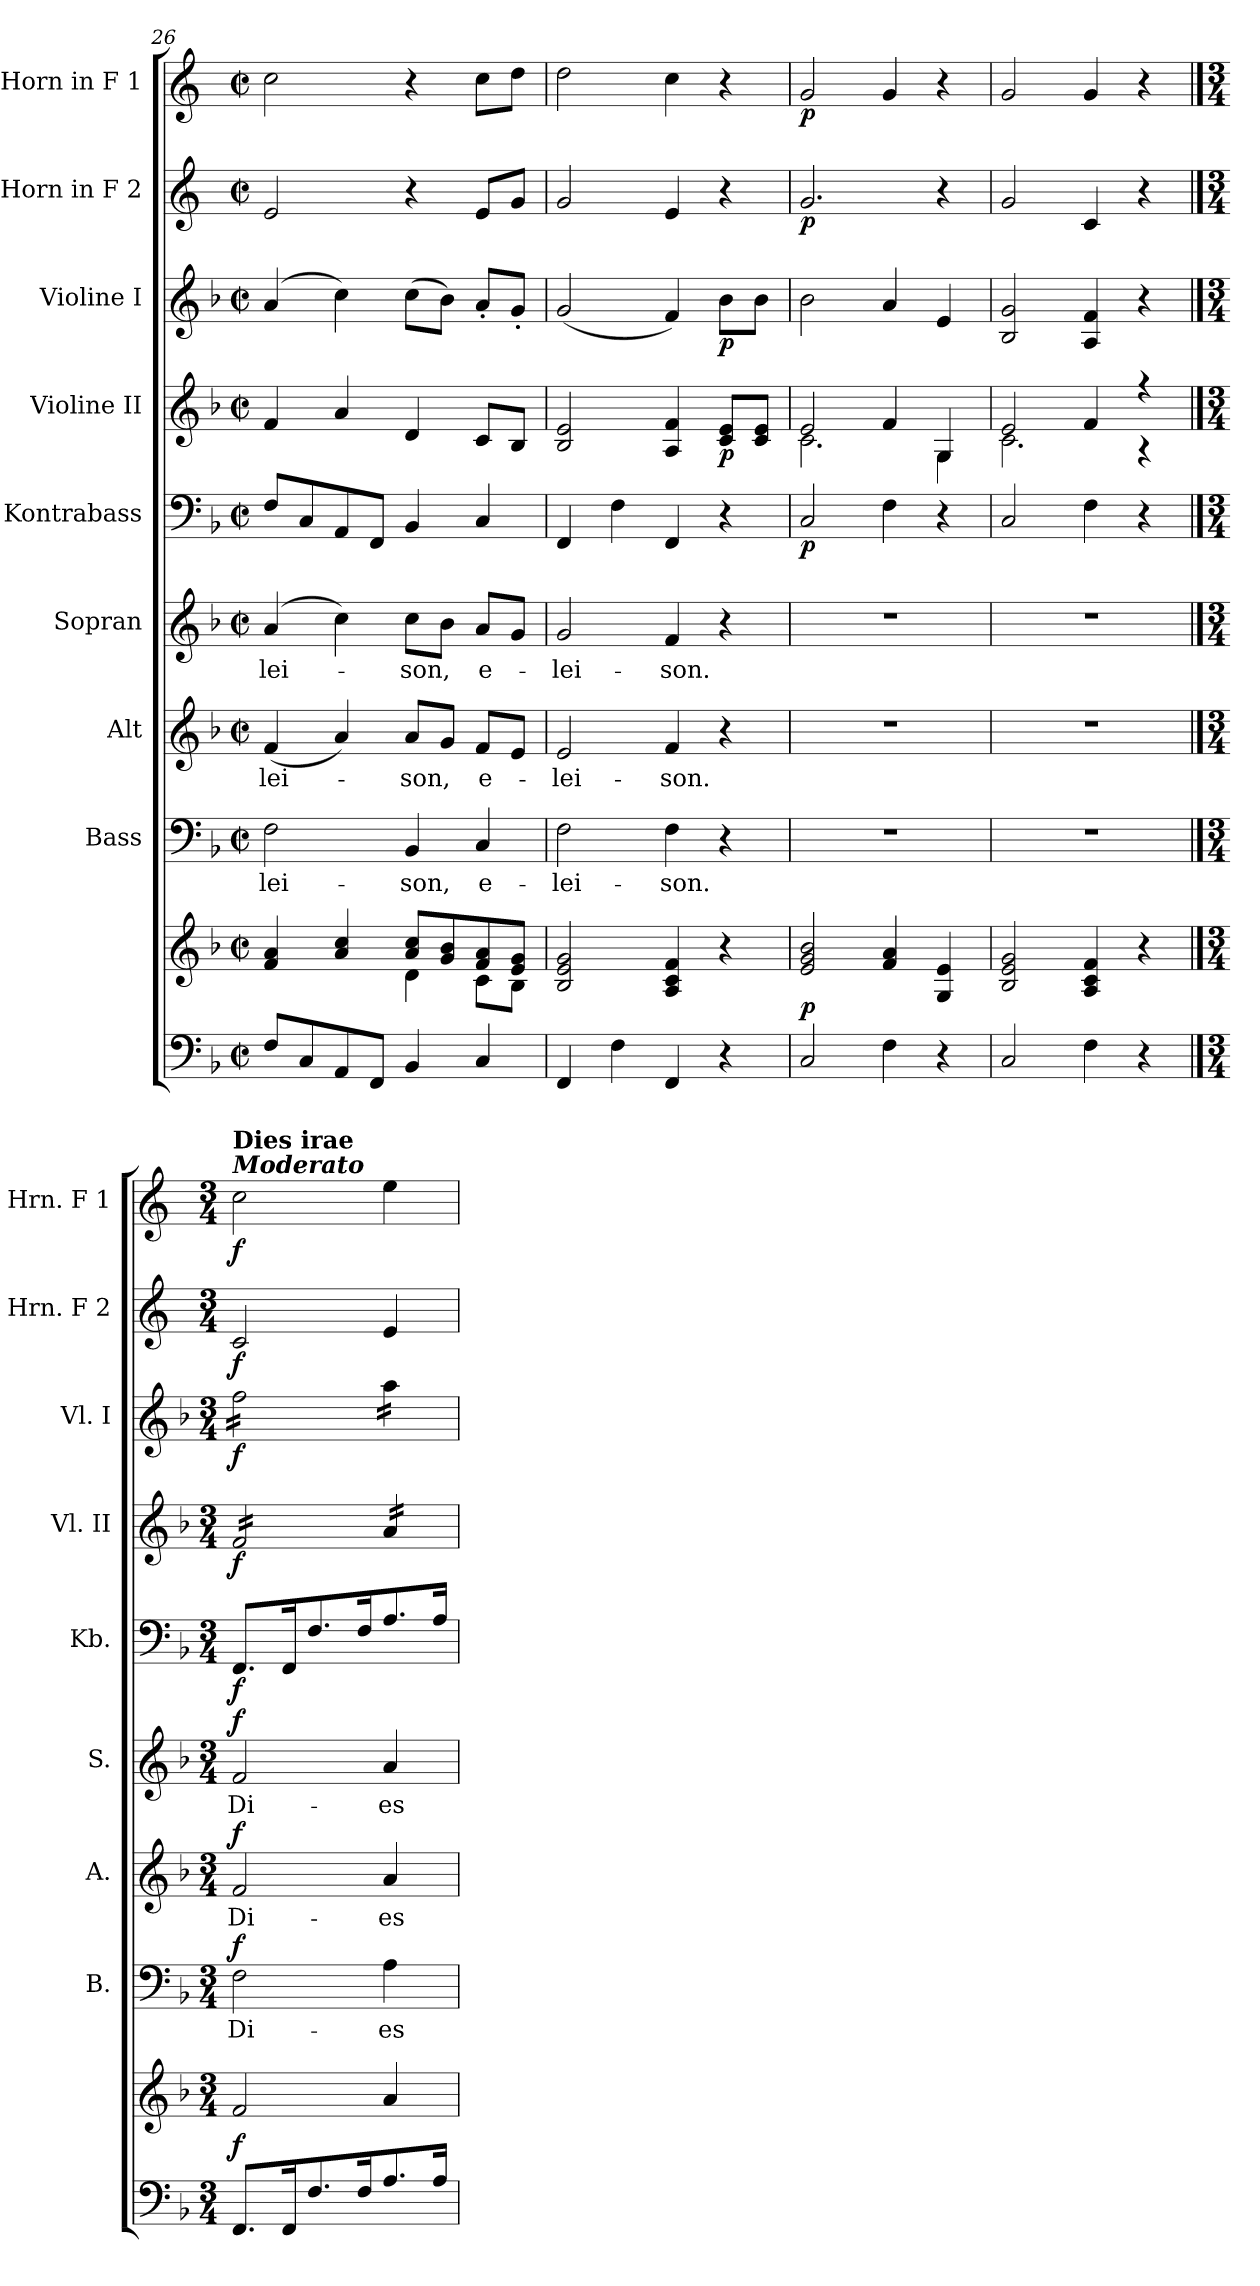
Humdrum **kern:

**kern	**kern	**dynam	**kern	**text	**dynam	**kern	**text	**dynam	**kern	**text	**dynam	**kern	**dynam	**kern	**dynam	**kern	**dynam	**kern	**dynam	**kern	**dynam
*part9	*part9	*part9	*part8	*part8	*part8	*part7	*part7	*part7	*part6	*part6	*part6	*part5	*part5	*part4	*part4	*part3	*part3	*part2	*part2	*part1	*part1
*staff10	*staff9	*staff9/10	*staff8	*staff8	*staff8	*staff7	*staff7	*staff7	*staff6	*staff6	*staff6	*staff5	*staff5	*staff4	*staff4	*staff3	*staff3	*staff2	*staff2	*staff1	*staff1
*	*	*	*I"Bass	*	*	*I"Alt	*	*	*I"Sopran	*	*	*I"Kontrabass	*	*I"Violine II	*	*I"Violine I	*	*I"Horn in F 2	*	*I"Horn in F 1	*
*	*	*	*I'B.	*	*	*I'A.	*	*	*I'S.	*	*	*I'Kb.	*	*I'Vl. II	*	*I'Vl. I	*	*I'Hrn. F 2	*	*I'Hrn. F 1	*
*clefF4	*clefG2	*	*clefF4	*	*	*clefG2	*	*	*clefG2	*	*	*clefF4	*	*clefG2	*	*clefG2	*	*clefG2	*	*clefG2	*
*	*	*	*	*	*	*	*	*	*	*	*	*ITrd7c12	*	*	*	*	*	*ITrd4c7	*	*ITrd4c7	*
*k[b-]	*k[b-]	*	*k[b-]	*	*	*k[b-]	*	*	*k[b-]	*	*	*k[b-]	*	*k[b-]	*	*k[b-]	*	*k[b-]	*	*k[b-]	*
*F:	*F:	*	*F:	*	*	*F:	*	*	*F:	*	*	*F:	*	*F:	*	*F:	*	*F:	*	*F:	*
*M2/2	*M2/2	*	*M2/2	*	*	*M2/2	*	*	*M2/2	*	*	*M2/2	*	*M2/2	*	*M2/2	*	*M2/2	*	*M2/2	*
*met(c|)	*met(c|)	*	*met(c|)	*	*	*met(c|)	*	*	*met(c|)	*	*	*met(c|)	*	*met(c|)	*	*met(c|)	*	*met(c|)	*	*met(c|)	*
=26	=26	=26	=26	=26	=26	=26	=26	=26	=26	=26	=26	=26	=26	=26	=26	=26	=26	=26	=26	=26	=26
*	*^	*	*	*	*	*	*	*	*	*	*	*	*	*	*	*	*	*	*	*	*
!	!	!	!	!	!LO:LY:b	!	!	!LO:LY:b	!	!	!LO:LY:b	!	!	!	!	!	!	!	!	!	!	!
8F/L	4f/ 4a/	2ryy	.	2F\	-lei-	.	(<4f/	-lei-	.	(4a/	-lei-	.	8FF/L	.	4f/	.	(4a/	.	2A/	.	2f\	.
8C/	.	.	.	.	.	.	.	.	.	.	.	.	8CC/	.	.	.	.	.	.	.	.	.
8AA/	4a/ 4cc/	.	.	.	.	.	4a/)	.	.	4cc\)	.	.	8AAA/	.	4a/	.	4cc\)	.	.	.	.	.
8FF/J	.	.	.	.	.	.	.	.	.	.	.	.	8FFF/J	.	.	.	.	.	.	.	.	.
!	!	!	!	!	!LO:LY:b	!	!	!LO:LY:b	!	!	!LO:LY:b	!	!	!	!	!	!	!	!	!	!	!
4BB-/	8a/ 8cc/L	4d\	.	4BB-/	-son,	.	8a/L	-son,	.	8cc\L	-son,	.	4BBB-/	.	4d/	.	(>8cc\L	.	4r	.	4r	.
.	8g/ 8b-/	.	.	.	.	.	8g/J	.	.	8b-\J	.	.	.	.	.	.	8b-\J)	.	.	.	.	.
!	!	!	!	!	!LO:LY:b	!	!	!LO:LY:b	!	!	!LO:LY:b	!	!	!	!	!	!	!	!	!	!	!
4C/	8f/ 8a/	8c\L	.	4C/	e-	.	8f/L	e-	.	8a/L	e-	.	4CC/	.	8c/L	.	8a'</L	.	8A/L	.	8f\L	.
.	8e/ 8g/J	8B-\J	.	.	.	.	8e/J	.	.	8g/J	.	.	.	.	8B-/J	.	8g'</J	.	8c/J	.	8g\J	.
=27	=27	=27	=27	=27	=27	=27	=27	=27	=27	=27	=27	=27	=27	=27	=27	=27	=27	=27	=27	=27	=27	=27
!	!	!	!	!	!LO:LY:b	!	!	!LO:LY:b	!	!	!LO:LY:b	!	!	!	!	!	!	!	!	!	!	!
*	*v	*v	*	*	*	*	*	*	*	*	*	*	*	*	*	*	*	*	*	*	*	*
4FF/	2B-/ 2e/ 2g/	.	2F\	-lei-	.	2e/	-lei-	.	2g/	-lei-	.	4FFF/	.	2B-/ 2e/	.	(<2g/	.	2c/	.	2g\	.
4F\	.	.	.	.	.	.	.	.	.	.	.	4FF\	.	.	.	.	.	.	.	.	.
!	!	!	!	!LO:LY:b	!	!	!LO:LY:b	!	!	!LO:LY:b	!	!	!	!	!	!	!	!	!	!	!
4FF/	4A/ 4c/ 4f/	.	4F\	-son.	.	4f/	-son.	.	4f/	-son.	.	4FFF/	.	4A/ 4f/	.	4f/)	.	4A/	.	4f\	.
!	!	!	!	!	!	!	!	!	!	!	!	!	!	!	!LO:DY:b	!	!LO:DY:b	!	!	!	!
4r	4r	.	4r	.	.	4r	.	.	4r	.	.	4r	.	8c/ 8e/L	p	8b-\L	p	4r	.	4r	.
.	.	.	.	.	.	.	.	.	.	.	.	.	.	8c/ 8e/J	.	8b-\J	.	.	.	.	.
=28	=28	=28	=28	=28	=28	=28	=28	=28	=28	=28	=28	=28	=28	=28	=28	=28	=28	=28	=28	=28	=28
*	*	*	*	*	*	*	*	*	*	*	*	*	*	*^	*	*	*	*	*	*	*
!	!	!LO:DY:a=2	!	!	!	!	!	!	!	!	!	!	!LO:DY:b	!	!	!	!	!	!	!LO:DY:b	!	!LO:DY:b
2C/	2e/ 2g/ 2b-/	p	1r	.	.	1r	.	.	1r	.	.	2CC/	p	2e/	2.c\	.	2b-\	.	2.c/	p	2c/	p
4F\	4f/ 4a/	.	.	.	.	.	.	.	.	.	.	4FF\	.	4f/	.	.	4a/	.	.	.	4c/	.
4r	4G/ 4e/	.	.	.	.	.	.	.	.	.	.	4r	.	4G/	4G\	.	4e/	.	4r	.	4r	.
=29	=29	=29	=29	=29	=29	=29	=29	=29	=29	=29	=29	=29	=29	=29	=29	=29	=29	=29	=29	=29	=29	=29
2C/	2B-/ 2e/ 2g/	.	1r	.	.	1r	.	.	1r	.	.	2CC/	.	2e/	2.c\	.	2B-/ 2g/	.	2c/	.	2c/	.
4F\	4A/ 4c/ 4f/	.	.	.	.	.	.	.	.	.	.	4FF\	.	4f/	.	.	4A/ 4f/	.	4F/	.	4c/	.
4r	4r	.	.	.	.	.	.	.	.	.	.	4r	.	4r	4r	.	4r	.	4r	.	4r	.
*	*	*	*	*	*	*	*	*	*	*	*	*	*	*v	*v	*	*	*	*	*	*	*
!!LO:PB:g=z
==30	==30	==30	==30	==30	==30	==30	==30	==30	==30	==30	==30	==30	==30	==30	==30	==30	==30	==30	==30	==30	==30
*M3/4	*M3/4	*	*M3/4	*	*	*M3/4	*	*	*M3/4	*	*	*M3/4	*	*M3/4	*	*M3/4	*	*M3/4	*	*M3/4	*
*	*	*	*	*	*	*	*	*	*	*	*	*	*	*^	*	*	*	*	*	*	*
!	!	!	!	!	!	!	!	!	!	!	!	!	!	!	!	!	!	!	!	!	!LO:TX:a:Bi:t=Moderato	!
!	!	!	!	!	!	!	!	!	!	!	!	!	!	!	!	!	!	!	!	!	!LO:TX:a:B:t=Dies irae	!
!	!	!LO:DY:a=2	!	!LO:LY:b	!LO:DY:a	!	!LO:LY:b	!LO:DY:a	!	!LO:LY:b	!LO:DY:a	!	!LO:DY:b	!	!	!LO:DY:b	!	!LO:DY:b	!	!LO:DY:b	!	!LO:DY:b
*	*	*	*	*	*	*	*	*	*	*	*	*	*	*v	*v	*	*	*	*	*	*	*
*	*	*	*	*	*	*	*	*	*	*	*	*	*	*tremolo	*	*	*	*	*	*	*
*	*	*	*	*	*	*	*	*	*	*	*	*	*	*	*	*tremolo	*	*	*	*	*
8.FF/L	2f/	f	2F\	Di-	f	2f/	Di-	f	2f/	Di-	f	8.FFF/L	f	16f/LL	f	16ff\LL	f	2F/	f	2f\	f
.	.	.	.	.	.	.	.	.	.	.	.	.	.	16f/	.	16ff\	.	.	.	.	.
.	.	.	.	.	.	.	.	.	.	.	.	.	.	16f/	.	16ff\	.	.	.	.	.
16FF/k	.	.	.	.	.	.	.	.	.	.	.	16FFF/k	.	16f/	.	16ff\	.	.	.	.	.
8.F/	.	.	.	.	.	.	.	.	.	.	.	8.FF/	.	16f/	.	16ff\	.	.	.	.	.
.	.	.	.	.	.	.	.	.	.	.	.	.	.	16f/	.	16ff\	.	.	.	.	.
.	.	.	.	.	.	.	.	.	.	.	.	.	.	16f/	.	16ff\	.	.	.	.	.
16F/k	.	.	.	.	.	.	.	.	.	.	.	16FF/k	.	16f/JJ	.	16ff\JJ	.	.	.	.	.
!	!	!	!	!LO:LY:b	!	!	!LO:LY:b	!	!	!LO:LY:b	!	!	!	!	!	!	!	!	!	!	!
8.A/	4a/	.	4A\	-es	.	4a/	-es	.	4a/	-es	.	8.AA/	.	16a/LL	.	16aa\LL	.	4A/	.	4a\	.
.	.	.	.	.	.	.	.	.	.	.	.	.	.	16a/	.	16aa\	.	.	.	.	.
.	.	.	.	.	.	.	.	.	.	.	.	.	.	16a/	.	16aa\	.	.	.	.	.
16A/Jk	.	.	.	.	.	.	.	.	.	.	.	16AA/Jk	.	16a/JJ	.	16aa\JJ	.	.	.	.	.
*	*	*	*	*	*	*	*	*	*	*	*	*	*	*	*	*Xtremolo	*	*	*	*	*
*	*	*	*	*	*	*	*	*	*	*	*	*	*	*Xtremolo	*	*	*	*	*	*	*
=	=	=	=	=	=	=	=	=	=	=	=	=	=	=	=	=	=	=	=	=	=
*-	*-	*-	*-	*-	*-	*-	*-	*-	*-	*-	*-	*-	*-	*-	*-	*-	*-	*-	*-	*-	*-
